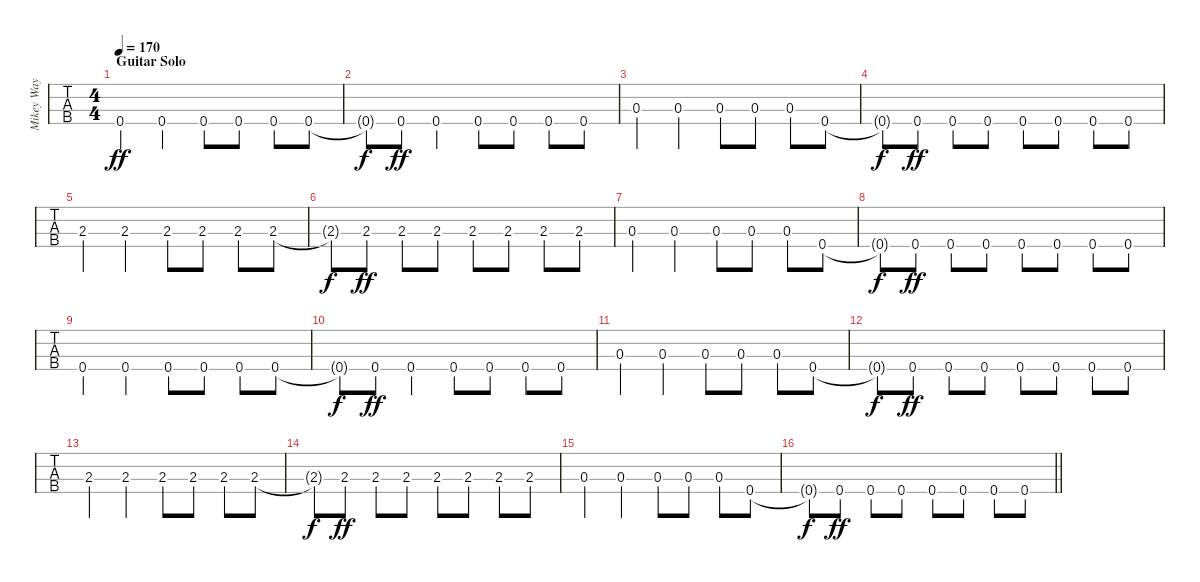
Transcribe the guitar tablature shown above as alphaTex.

\track ("Mikey Way - Bass" "Mikey Way ") {instrument electricbassfinger}
\staff {tabs}
\tuning (G2 D2 A1 E1) {hide}
\ts (4 4)
\section ("" "Guitar Solo")
\tempo 170
\clef f4
\ks c
0.4.4{dy ff} 0.4.4 0.4.8 0.4.8 0.4.8 0.4.8 |
0.4{t}.8{dy f} 0.4.8{dy ff} 0.4.4 0.4.8 0.4.8 0.4.8 0.4.8 |
0.3.4 0.3.4 0.3.8 0.3.8 0.3.8 0.4.8 |
0.4{t}.8{dy f} 0.4.8{dy ff} 0.4.8 0.4.8 0.4.8 0.4.8 0.4.8 0.4.8 |
2.3.4 2.3.4 2.3.8 2.3.8 2.3.8 2.3.8 |
2.3{t}.8{dy f} 2.3.8{dy ff} 2.3.8 2.3.8 2.3.8 2.3.8 2.3.8 2.3.8 |
0.3.4 0.3.4 0.3.8 0.3.8 0.3.8 0.4.8 |
0.4{t}.8{dy f} 0.4.8{dy ff} 0.4.8 0.4.8 0.4.8 0.4.8 0.4.8 0.4.8 |
0.4.4 0.4.4 0.4.8 0.4.8 0.4.8 0.4.8 |
0.4{t}.8{dy f} 0.4.8{dy ff} 0.4.4 0.4.8 0.4.8 0.4.8 0.4.8 |
0.3.4 0.3.4 0.3.8 0.3.8 0.3.8 0.4.8 |
0.4{t}.8{dy f} 0.4.8{dy ff} 0.4.8 0.4.8 0.4.8 0.4.8 0.4.8 0.4.8 |
2.3.4 2.3.4 2.3.8 2.3.8 2.3.8 2.3.8 |
2.3{t}.8{dy f} 2.3.8{dy ff} 2.3.8 2.3.8 2.3.8 2.3.8 2.3.8 2.3.8 |
0.3.4 0.3.4 0.3.8 0.3.8 0.3.8 0.4.8 |
\barLineRight lightlight
0.4{t}.8{dy f} 0.4.8{dy ff} 0.4.8 0.4.8 0.4.8 0.4.8 0.4.8 0.4.8
